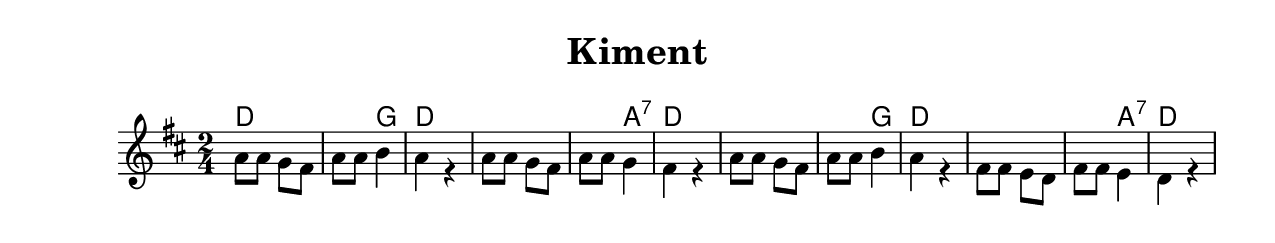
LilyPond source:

\version "2.18.0"
%moved \header into \score for includes to work

\paper{
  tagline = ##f
  print-all-headers = ##t
  #(set-paper-size "letter")
}
date = #(strftime "%d-%m-%Y" (localtime (current-time)))

%%\markup{ \italic{ " Updated " \date  }  }
%\markup{ Got something to say? }

%#################################### Melody ########################
notes = \relative c' {

  a'8 a g fis
  a8 a b4
  a4 r
  a8 a g fis
  a8 a g4
  fis 4 r

  a8 a g fis
  a8 a b4
  a4 r
  fis8 fis e d
  fis8 fis e4
  d4 r
}

melody = {
  <<
    \clef treble
    \key d \major
    \time 2/4
   % \transpose c c'\notes
    \\
    \notes
  >>
}

%################################# Lyrics #####################
%\addlyrics{ Doe a deer }
%################################# Chords #######################
harmonies = \chordmode {
  d2
  d4
  g4
  d2
  d2
  d4
  a4:7
  d2
  d2
  d4
  g4
  d2
  d2
  d4
  a4:7
  d2
}

\score {
  <<
    \new ChordNames {
      \set chordChanges = ##t
      \harmonies
    }
    \new Staff
    \melody
  >>
  \header{
    title= "Kiment"
    subtitle=""
    arranger= ""
  }
  \layout{indent = 1.0\cm}
  \midi{
    \tempo 4 = 120
  }
}
